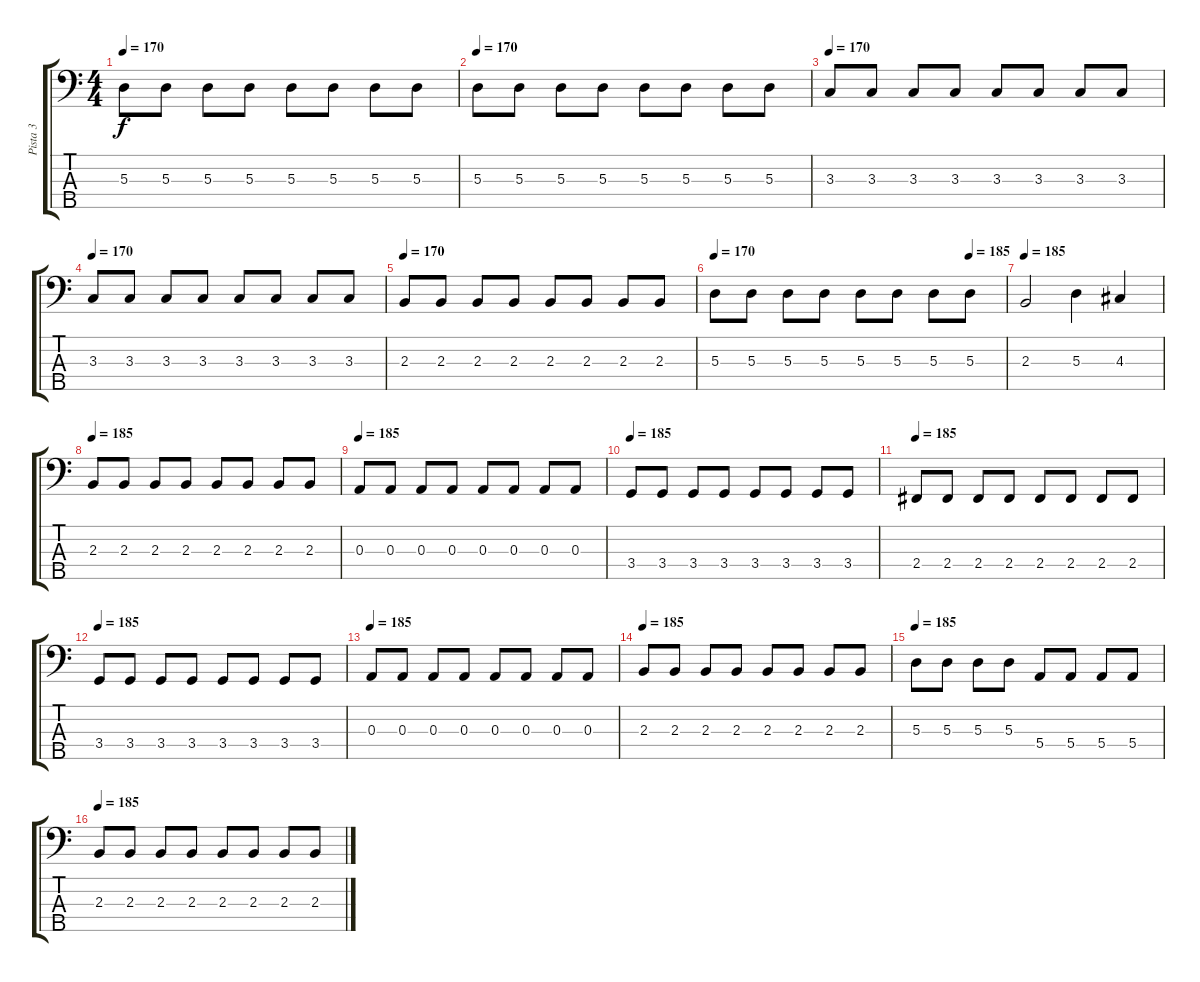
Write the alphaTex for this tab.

\track ("Pista 3" "Pista 3") {instrument electricbassfinger}
\staff {score tabs}
\tuning (G2 D2 A1 E1 B0) {hide}
\ts (4 4)
\tempo 170
\clef f4
\ks c
5.3.8{dy f} 5.3.8 5.3.8 5.3.8 5.3.8 5.3.8 5.3.8 5.3.8 |
\tempo 170
5.3.8 5.3.8 5.3.8 5.3.8 5.3.8 5.3.8 5.3.8 5.3.8 |
\tempo 170
3.3.8 3.3.8 3.3.8 3.3.8 3.3.8 3.3.8 3.3.8 3.3.8 |
\tempo 170
3.3.8 3.3.8 3.3.8 3.3.8 3.3.8 3.3.8 3.3.8 3.3.8 |
\tempo 170
2.3.8 2.3.8 2.3.8 2.3.8 2.3.8 2.3.8 2.3.8 2.3.8 |
\tempo 170
\tempo (185 0.875)
5.3.8 5.3.8 5.3.8 5.3.8 5.3.8 5.3.8 5.3.8 5.3.8 |
\section ("" "")
\tempo 185
2.3.2 5.3.4 4.3.4 |
\section ("" "")
\tempo 185
2.3.8 2.3.8 2.3.8 2.3.8 2.3.8 2.3.8 2.3.8 2.3.8 |
\tempo 185
0.3.8 0.3.8 0.3.8 0.3.8 0.3.8 0.3.8 0.3.8 0.3.8 |
\tempo 185
3.4.8 3.4.8 3.4.8 3.4.8 3.4.8 3.4.8 3.4.8 3.4.8 |
\tempo 185
2.4.8 2.4.8 2.4.8 2.4.8 2.4.8 2.4.8 2.4.8 2.4.8 |
\tempo 185
3.4.8 3.4.8 3.4.8 3.4.8 3.4.8 3.4.8 3.4.8 3.4.8 |
\tempo 185
0.3.8 0.3.8 0.3.8 0.3.8 0.3.8 0.3.8 0.3.8 0.3.8 |
\tempo 185
2.3.8 2.3.8 2.3.8 2.3.8 2.3.8 2.3.8 2.3.8 2.3.8 |
\tempo 185
5.3.8 5.3.8 5.3.8 5.3.8 5.4.8 5.4.8 5.4.8 5.4.8 |
\section ("" "")
\tempo 185
2.3.8 2.3.8 2.3.8 2.3.8 2.3.8 2.3.8 2.3.8 2.3.8
